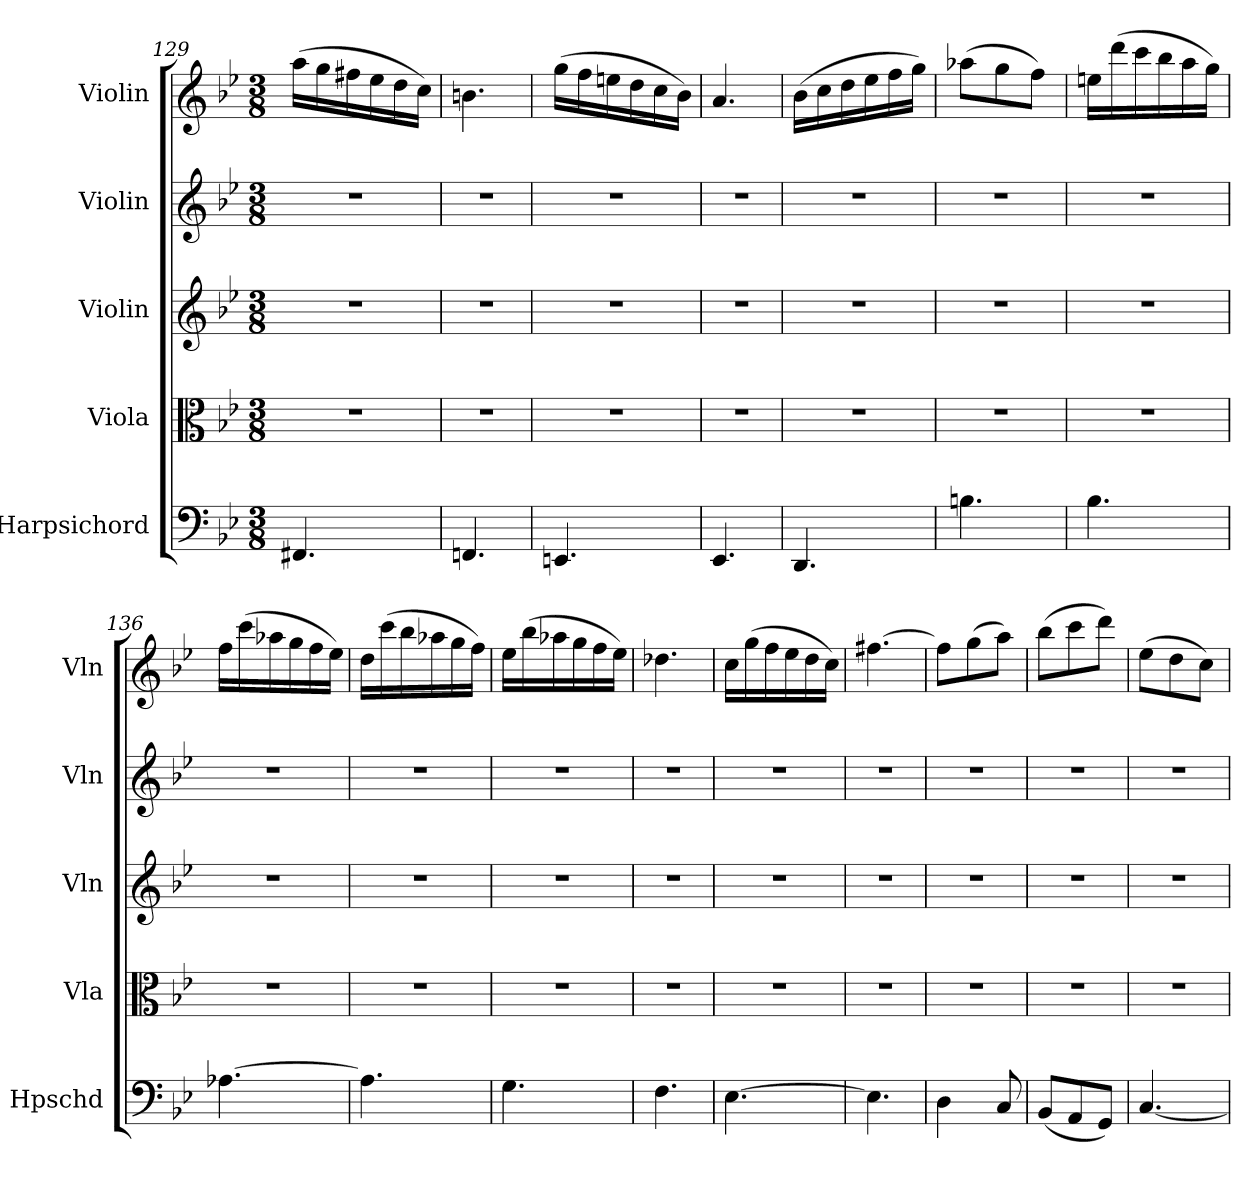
**kern	**kern	**kern	**kern	**kern
*part5	*part4	*part3	*part2	*part1
*staff5	*staff4	*staff3	*staff2	*staff1
*I"Harpsichord	*I"Viola	*I"Violin	*I"Violin	*I"Violin
*I'Hpschd	*I'Vla	*I'Vln	*I'Vln	*I'Vln
*clefF4	*clefC3	*clefG2	*clefG2	*clefG2
*k[b-e-]	*k[b-e-]	*k[b-e-]	*k[b-e-]	*k[b-e-]
*g:	*g:	*g:	*g:	*g:
*M3/8	*M3/8	*M3/8	*M3/8	*M3/8
=129	=129	=129	=129	=129
4.FF#X/	4.r	4.r	4.r	(16aa\LL
.	.	.	.	16gg\
.	.	.	.	16ff#X\
.	.	.	.	16ee-\
.	.	.	.	16dd\
.	.	.	.	16cc\JJ)
=130	=130	=130	=130	=130
4.FFn/	4.r	4.r	4.r	4.bn\
=131	=131	=131	=131	=131
4.EEn/	4.r	4.r	4.r	(16gg\LL
.	.	.	.	16ff\
.	.	.	.	16een\
.	.	.	.	16dd\
.	.	.	.	16cc\
.	.	.	.	16b-\JJ)
=132	=132	=132	=132	=132
4.EE-/	4.r	4.r	4.r	4.a/
=133	=133	=133	=133	=133
4.DD/	4.r	4.r	4.r	(16b-\LL
.	.	.	.	16cc\
.	.	.	.	16dd\
.	.	.	.	16ee-\
.	.	.	.	16ff\
.	.	.	.	16gg\JJ)
=134	=134	=134	=134	=134
4.Bn\	4.r	4.r	4.r	(8aa-X\L
.	.	.	.	8gg\
.	.	.	.	8ff\J)
=135	=135	=135	=135	=135
4.B-\	4.r	4.r	4.r	16een\LL
.	.	.	.	(16ddd\
.	.	.	.	16ccc\
.	.	.	.	16bb-\
.	.	.	.	16aa\
.	.	.	.	16gg\JJ)
=136	=136	=136	=136	=136
[4.A-X\	4.r	4.r	4.r	16ff\LL
.	.	.	.	(16ccc\
.	.	.	.	16aa-X\
.	.	.	.	16gg\
.	.	.	.	16ff\
.	.	.	.	16ee-\JJ)
=137	=137	=137	=137	=137
4.A-\]	4.r	4.r	4.r	16dd\LL
.	.	.	.	(16ccc\
.	.	.	.	16bb-\
.	.	.	.	16aa-X\
.	.	.	.	16gg\
.	.	.	.	16ff\JJ)
=138	=138	=138	=138	=138
4.G\	4.r	4.r	4.r	16ee-\LL
.	.	.	.	(16bb-\
.	.	.	.	16aa-X\
.	.	.	.	16gg\
.	.	.	.	16ff\
.	.	.	.	16ee-\JJ)
=139	=139	=139	=139	=139
4.F\	4.r	4.r	4.r	4.dd-X\
=140	=140	=140	=140	=140
[4.E-\	4.r	4.r	4.r	16cc\LL
.	.	.	.	(16gg\
.	.	.	.	16ff\
.	.	.	.	16ee-\
.	.	.	.	16dd\
.	.	.	.	16cc\JJ)
=141	=141	=141	=141	=141
4.E-\]	4.r	4.r	4.r	[4.ff#X\
=142	=142	=142	=142	=142
4D\	4.r	4.r	4.r	8ff#\L]
.	.	.	.	(8gg\
8C/	.	.	.	8aa\J)
=143	=143	=143	=143	=143
(8BB-/L	4.r	4.r	4.r	(8bb-\L
8AA/	.	.	.	8ccc\
8GG/J)	.	.	.	8ddd\J)
=144	=144	=144	=144	=144
[4.C/	4.r	4.r	4.r	(8ee-\L
.	.	.	.	8dd\
.	.	.	.	8cc\J)
=	=	=	=	=
*-	*-	*-	*-	*-
